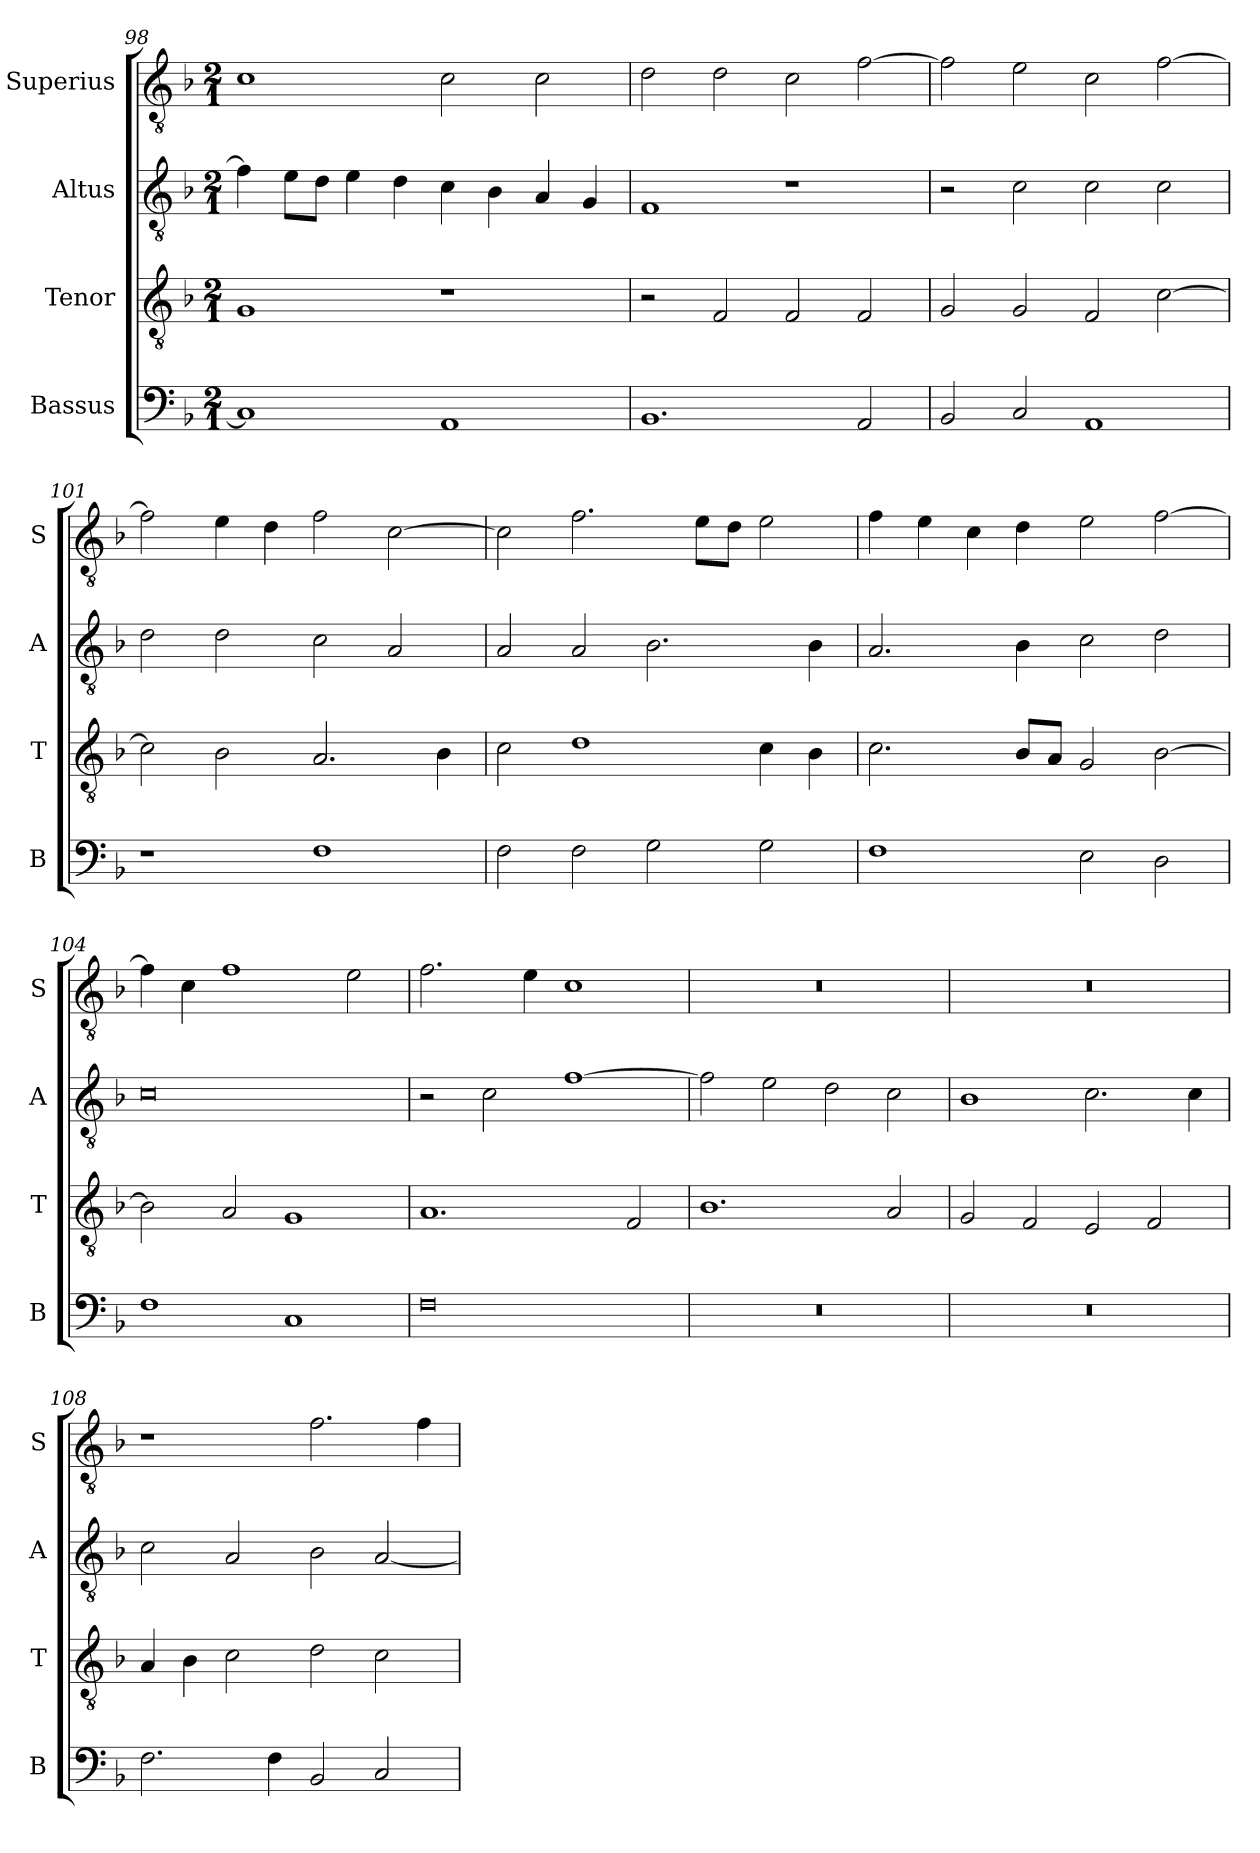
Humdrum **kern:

**kern	**kern	**kern	**kern
*part4	*part3	*part2	*part1
*staff4	*staff3	*staff2	*staff1
*I"Bassus	*I"Tenor	*I"Altus	*I"Superius
*I'B	*I'T	*I'A	*I'S
*clefF4	*clefGv2	*clefGv2	*clefGv2
*k[b-]	*k[b-]	*k[b-]	*k[b-]
*F:	*F:	*F:	*F:
*M2/1	*M2/1	*M2/1	*M2/1
=98	=98	=98	=98
1C]	1G	4f]	1c
.	.	8eL	.
.	.	8dJ	.
.	.	4e	.
.	.	4d	.
1AA	1r	4c	2c
.	.	4B-	.
.	.	4A	2c
.	.	4G	.
=99	=99	=99	=99
1.BB-	2r	1F	2d
.	2F	.	2d
.	2F	1r	2c
2AA	2F	.	[2f
=100	=100	=100	=100
2BB-	2G	2r	2f]
2C	2G	2c	2e
1AA	2F	2c	2c
.	[2c	2c	[2f
=101	=101	=101	=101
1r	2c]	2d	2f]
.	2B-	2d	4e
.	.	.	4d
1F	2.A	2c	2f
.	.	2A	[2c
.	4B-	.	.
=102	=102	=102	=102
2F	2c	2A	2c]
2F	1d	2A	2.f
2G	.	2.B-	.
.	.	.	8eL
.	.	.	8dJ
2G	4c	.	2e
.	4B-	4B-	.
=103	=103	=103	=103
1F	2.c	2.A	4f
.	.	.	4e
.	.	.	4c
.	8B-L	4B-	4d
.	8AJ	.	.
2E	2G	2c	2e
2D	[2B-	2d	[2f
=104	=104	=104	=104
1F	2B-]	0c	4f]
.	.	.	4c
.	2A	.	1f
1C	1G	.	.
.	.	.	2e
=105	=105	=105	=105
0F	1.A	2r	2.f
.	.	2c	.
.	.	.	4e
.	.	[1f	1c
.	2F	.	.
=106	=106	=106	=106
0r	1.B-	2f]	0r
.	.	2e	.
.	.	2d	.
.	2A	2c	.
=107	=107	=107	=107
0r	2G	1B-	0r
.	2F	.	.
.	2E	2.c	.
.	2F	.	.
.	.	4c	.
=108	=108	=108	=108
2.F	4A	2c	1r
.	4B-	.	.
.	2c	2A	.
4F	.	.	.
2BB-	2d	2B-	2.f
2C	2c	[2A	.
.	.	.	4f
=	=	=	=
*-	*-	*-	*-
